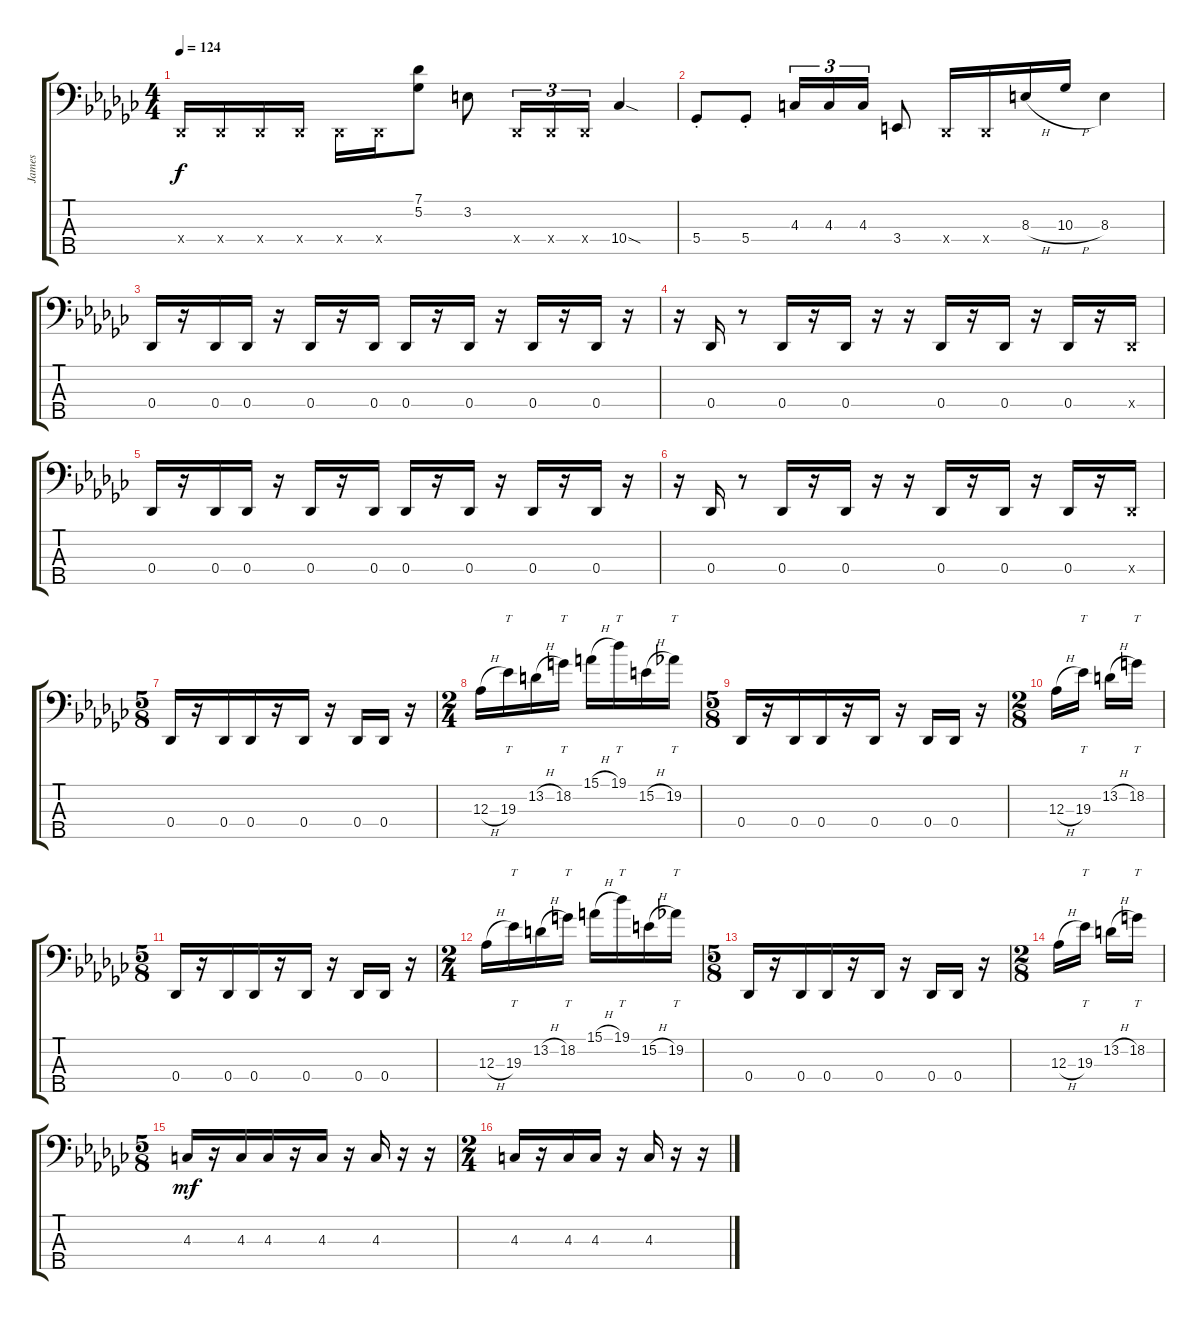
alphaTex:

\track ("James" "James") {instrument electricbassfinger}
\staff {score tabs}
\tuning (Gb2 Db2 Ab1 Db1 Ab0) {hide}
\ts (4 4)
\tempo 124
\clef f4
\ks gb
0.4{x}.16{dy f} 0.4{x}.16 0.4{x}.16 0.4{x}.16 0.4{x}.16 0.4{x}.16 (7.1 5.2).8 3.2.8 0.4{x}.16{tu (3 2)} 0.4{x}.16{tu (3 2)} 0.4{x}.16{tu (3 2)} 10.4{sod}.4 |
5.4{st}.8 5.4{st}.8 4.3.16{tu (3 2)} 4.3.16{tu (3 2)} 4.3.16{tu (3 2)} 3.4.8 0.4{x}.16 0.4{x}.16 8.3{h}.16 10.3{h}.16 8.3.4 |
0.4.16 r.16 0.4.16 0.4.16 r.16 0.4.16 r.16 0.4.16 0.4.16 r.16 0.4.16 r.16 0.4.16 r.16 0.4.16 r.16 |
r.16 0.4.16 r.8 0.4.16 r.16 0.4.16 r.16 r.16 0.4.16 r.16 0.4.16 r.16 0.4.16 r.16 0.4{x}.16 |
0.4.16 r.16 0.4.16 0.4.16 r.16 0.4.16 r.16 0.4.16 0.4.16 r.16 0.4.16 r.16 0.4.16 r.16 0.4.16 r.16 |
r.16 0.4.16 r.8 0.4.16 r.16 0.4.16 r.16 r.16 0.4.16 r.16 0.4.16 r.16 0.4.16 r.16 0.4{x}.16 |
\ts (5 8)
0.4.16 r.16 0.4.16 0.4.16 r.16 0.4.16 r.16 0.4.16 0.4.16 r.16 |
\ts (2 4)
12.3{h}.16 19.3.16{tt} 13.2{h}.16 18.2.16{tt} 15.1{h}.16 19.1.16{tt} 15.2{h}.16 19.2.16{tt} |
\ts (5 8)
0.4.16 r.16 0.4.16 0.4.16 r.16 0.4.16 r.16 0.4.16 0.4.16 r.16 |
\ts (2 8)
12.3{h}.16 19.3.16{tt} 13.2{h}.16 18.2.16{tt} |
\ts (5 8)
0.4.16 r.16 0.4.16 0.4.16 r.16 0.4.16 r.16 0.4.16 0.4.16 r.16 |
\ts (2 4)
12.3{h}.16 19.3.16{tt} 13.2{h}.16 18.2.16{tt} 15.1{h}.16 19.1.16{tt} 15.2{h}.16 19.2.16{tt} |
\ts (5 8)
0.4.16 r.16 0.4.16 0.4.16 r.16 0.4.16 r.16 0.4.16 0.4.16 r.16 |
\ts (2 8)
12.3{h}.16 19.3.16{tt} 13.2{h}.16 18.2.16{tt} |
\ts (5 8)
4.3.16{dy mf} r.16 4.3.16 4.3.16 r.16 4.3.16 r.16 4.3.16 r.16 r.16 |
\ts (2 4)
4.3.16 r.16 4.3.16 4.3.16 r.16 4.3.16 r.16 r.16
